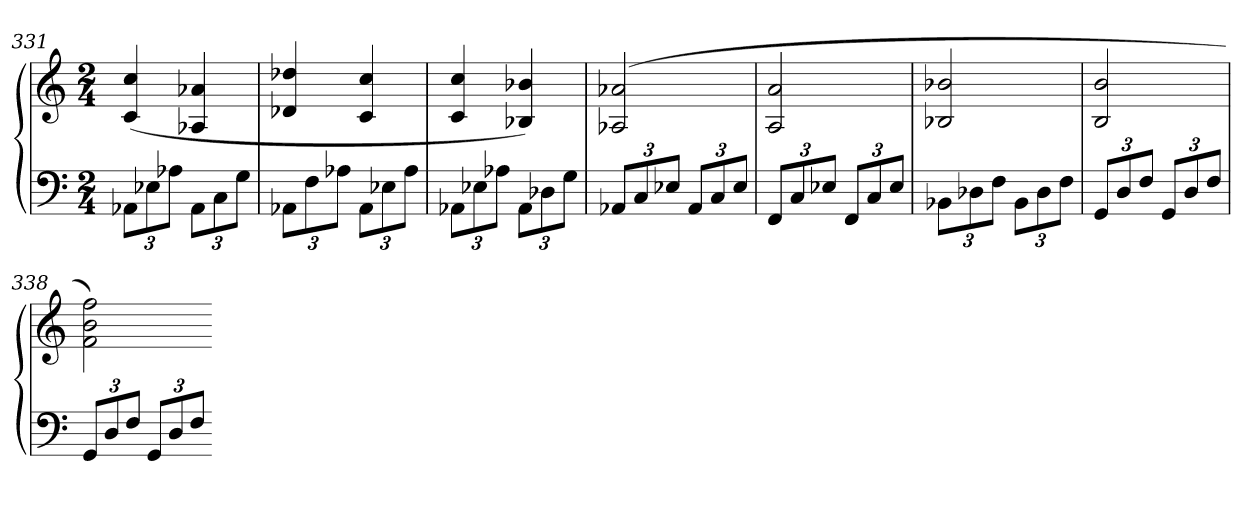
**kern	**kern
*part1	*part1
*staff2	*staff1
*clefF4	*clefG2
*k[]	*k[]
*C:	*C:
*M2/4	*M2/4
=331	=331
12AA-XL	(4c 4cc
12E-X	.
12A-XJ	.
12AA-L	4A-X 4a-X
12C	.
12GJ	.
=332	=332
12AA-XL	4d-X 4dd-X
12F	.
12A-XJ	.
12AA-L	4c 4cc
12E-X	.
12A-J	.
=333	=333
12AA-XL	4c 4cc
12E-X	.
12A-XJ	.
12AA-L	4B-X 4b-X)
12D-X	.
12GJ	.
=334	=334
12AA-XL	(2A-X 2a-X
12C	.
12E-XJ	.
12AA-L	.
12C	.
12E-J	.
=335	=335
12FFL	2A 2a
12C	.
12E-XJ	.
12FFL	.
12C	.
12E-J	.
=336	=336
12BB-XL	2B-X 2b-X
12D-X	.
12FJ	.
12BB-L	.
12D-	.
12FJ	.
=337	=337
12GGL	2B 2b
12D	.
12FJ	.
12GGL	.
12D	.
12FJ	.
=338	=338
12GGL	2f 2b 2ff)
12D	.
12FJ	.
12GGL	.
12D	.
12FJ	.
=-	=-
*-	*-
